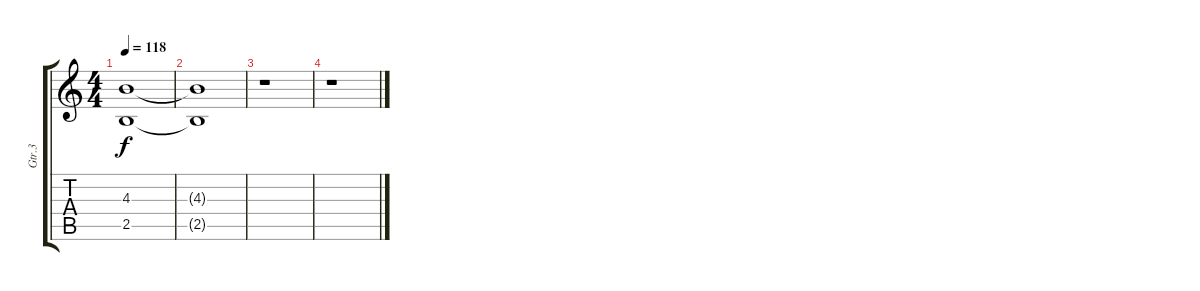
\track ("Gtr.3" "Gtr.3") {instrument distortionguitar}
\staff {score tabs}
\tuning (E4 B3 G3 D3 A2 E2) {hide}
\ts (4 4)
\tempo 118
\clef g2
\ks c
(4.3{t} 2.5{t}).1{dy f} |
(4.3{t} 2.5{t}).1 |
r.1 |
r.1
